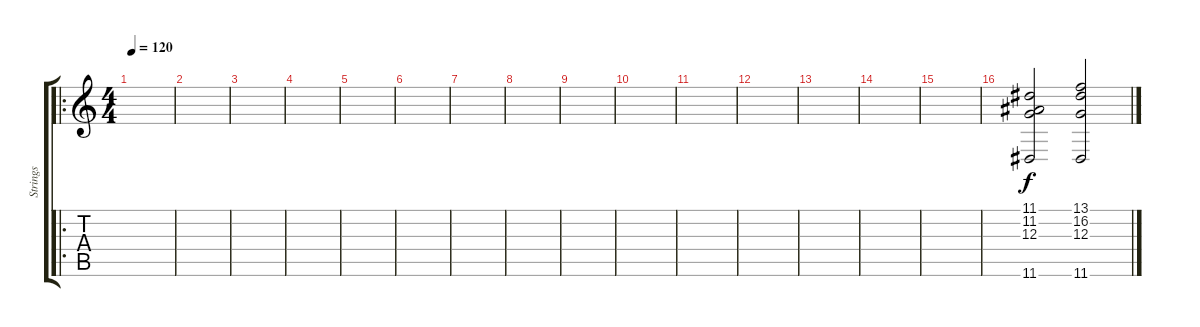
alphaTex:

\track ("Strings" "Strings") {instrument stringensemble1}
\staff {score tabs}
\tuning (E4 B3 G3 D3 A2 E2) {hide}
\ro
\ts (4 4)
\tempo 120
\clef g2
\ks c
|
|
|
|
|
|
|
|
|
|
|
|
|
|
|
(11.1 11.2 12.3 11.6).2 (13.1 16.2 12.3 11.6).2
